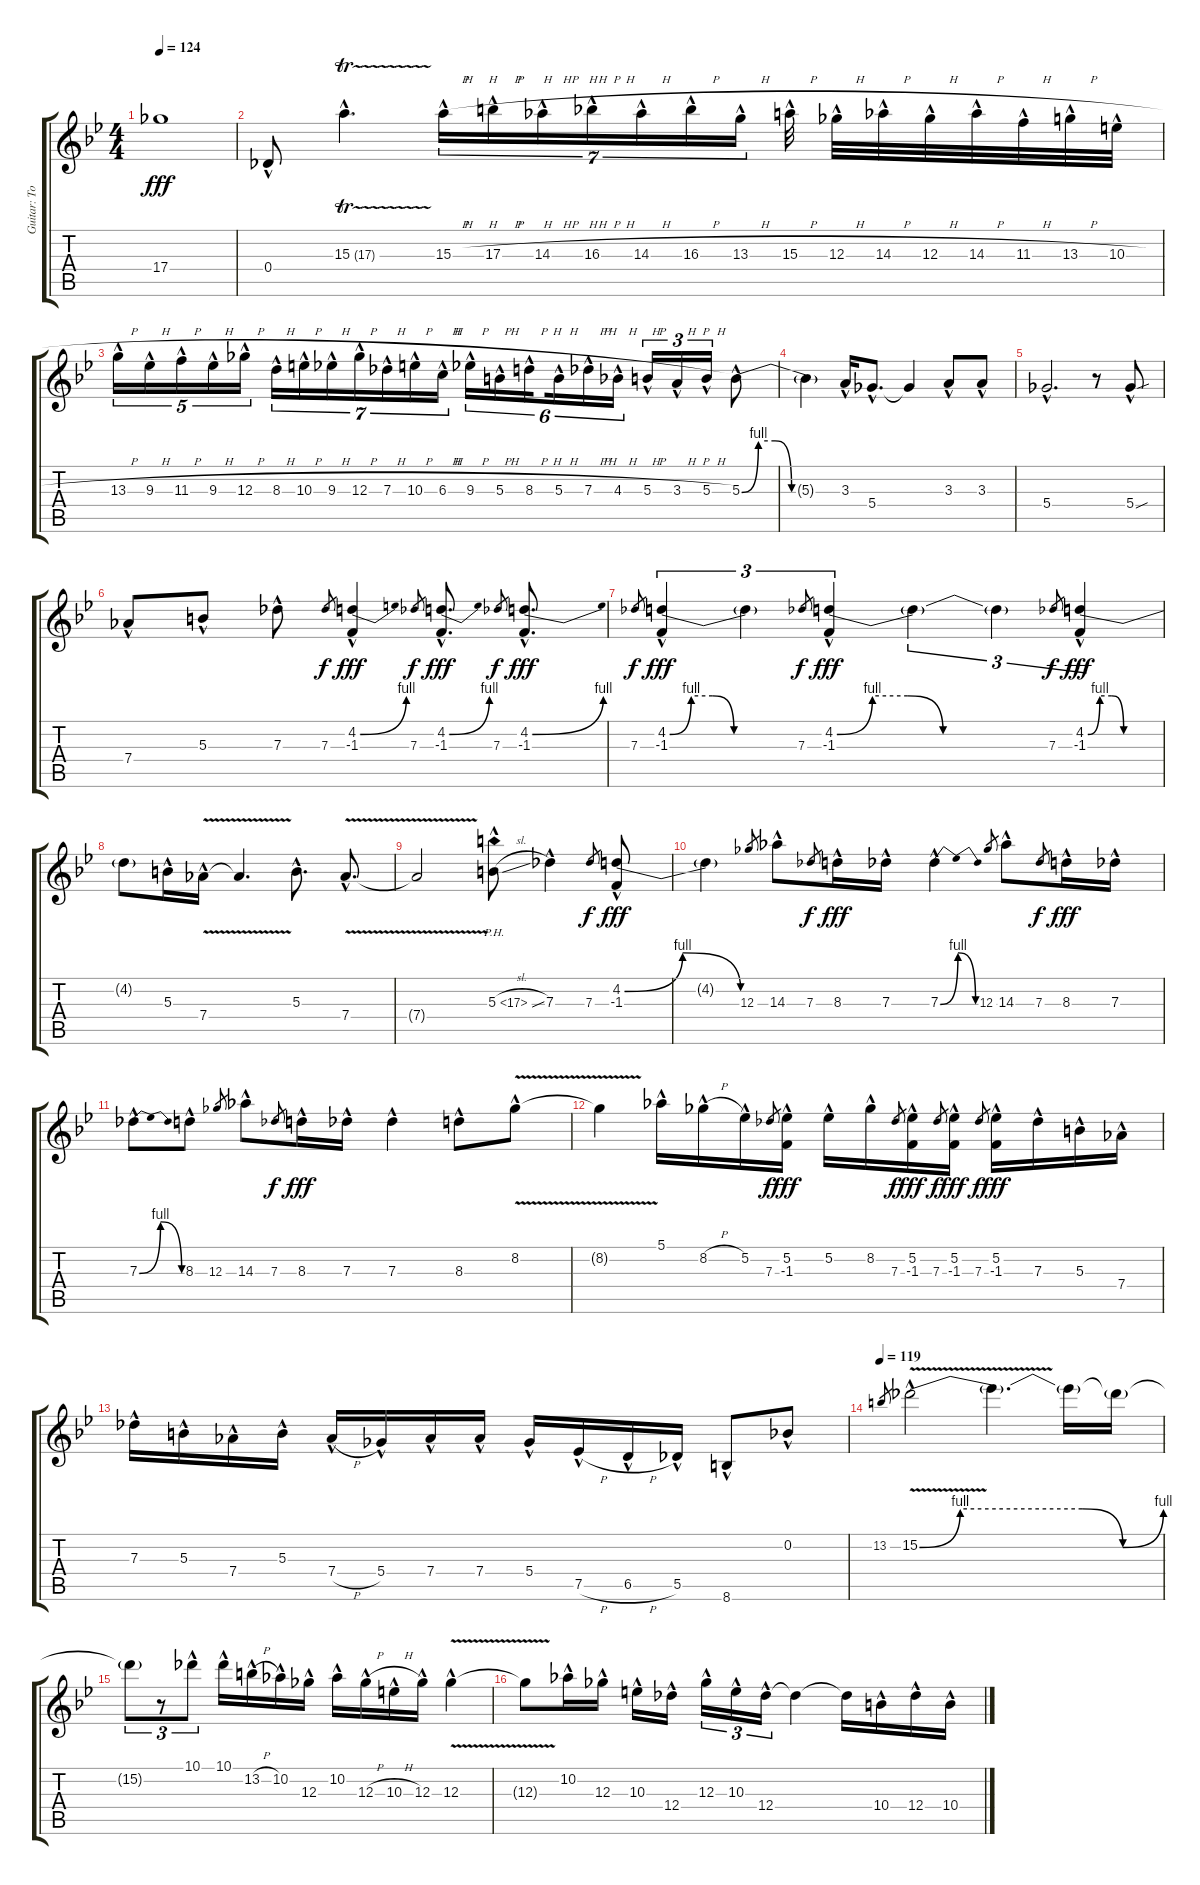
\track ("Guitar: Tony L" "Guitar: To") {instrument distortionguitar}
\staff {score tabs}
\tuning (Eb4 Bb3 Gb3 Db3 Ab2 Eb2) {hide}
\ts (4 4)
\tempo 124
\clef g2
\ks bb
17.4{t}.1{dy fff} |
0.4{hac}.8 15.3{tr (17 32) hac}.4{d} 15.3{h hac}.16{tu (7 4)} 17.3{h hac}.16{tu (7 4)} 14.3{h hac}.16{tu (7 4)} 16.3{h hac}.16{tu (7 4)} 14.3{h hac}.16{tu (7 4)} 16.3{h hac}.16{tu (7 4)} 13.3{h hac}.16{tu (7 4)} 15.3{h hac}.32 12.3{h hac}.32 14.3{h hac}.32 12.3{h hac}.32 14.3{h hac}.32 11.3{h hac}.32 13.3{h hac}.32 10.3{h hac}.32 |
13.3{h hac}.16{tu (5 4)} 9.3{h hac}.16{tu (5 4)} 11.3{h hac}.16{tu (5 4)} 9.3{h hac}.16{tu (5 4)} 12.3{h hac}.16{tu (5 4)} 8.3{h hac}.16{tu (7 4)} 10.3{h hac}.16{tu (7 4)} 9.3{h hac}.16{tu (7 4)} 12.3{h hac}.16{tu (7 4)} 7.3{h hac}.16{tu (7 4)} 10.3{h hac}.16{tu (7 4)} 6.3{h hac}.16{tu (7 4)} 9.3{h hac}.16{tu (6 4)} 5.3{h hac}.16{tu (6 4)} 8.3{h hac}.16{tu (6 4) beam splitsecondary} 5.3{h hac}.16{tu (6 4) beam merge} 7.3{h hac}.16{tu (6 4)} 4.3{h hac}.16{tu (6 4)} 5.3{h hac}.16{tu (3 2)} 3.3{h hac}.16{tu (3 2)} 5.3{h hac}.16{tu (3 2)} 5.3{be (custom 0 0 10 4 20 4 30 0 60 0) hac}.8 |
5.3{t}.4 3.3{hac}.16 5.4{hac}.8{d} 5.4{t}.4 3.3{hac}.8 3.3{hac}.8 |
5.4{hac}.2{d} r.8 5.4{sou hac}.8 |
7.4{hac}.8 5.3{hac}.8 7.3{hac}.8 7.3.8{gr dy f} (4.2{be (bend 0 0 60 4) hac} -1.3).4{dy fff} 7.3.8{gr dy f} (4.2{be (bend 0 0 60 4) hac} -1.3).8{d dy fff} 7.3.8{gr dy f} (4.2{be (bend 0 0 60 4) hac} -1.3).8{d dy fff} |
7.3.8{gr dy f} (4.2{be (custom 0 0 10 4 20 4 30 0 60 0) hac} -1.3).4{tu (3 2) dy fff} 4.2{t}.4{tu (3 2)} 7.3.8{gr dy f} (4.2{be (custom 0 0 10 4 20 4 30 0 60 0) hac} -1.3).4{tu (3 2) dy fff} 4.2{t}.4{tu (3 2)} 4.2{t}.4{tu (3 2)} 7.3.8{gr dy f} (4.2{be (custom 0 0 10 4 20 4 30 0 60 0) hac} -1.3).4{tu (3 2) dy fff} |
4.2{t}.8 5.3{hac}.16 7.4{v hac}.16 7.4{t}.4{d} 5.3{hac}.8{d} 7.4{v hac}.8{d} |
7.4{t}.2 5.3{ph 12 sl hac}.8 7.3{hac}.4 7.3.8{gr dy f} (4.2{be (bendrelease 0 0 10 4 50 4 60 0) hac} -1.3).8{dy fff} |
4.2{t}.4 12.3.8{gr} 14.3{hac}.8 7.3.8{gr dy f} 8.3{hac}.16{dy fff} 7.3{hac}.16 7.3{be (bendrelease 0 0 10 4 50 4 60 0) hac}.4 12.3.8{gr} 14.3{hac}.8 7.3.8{gr dy f} 8.3{hac}.16{dy fff} 7.3{hac}.16 |
7.3{be (bendrelease 0 0 10 4 50 4 60 0) hac}.8 8.3{hac}.8 12.3.8{gr} 14.3{hac}.8 7.3.8{gr dy f} 8.3{hac}.16{dy fff} 7.3{hac}.16 7.3{hac}.4 8.3{hac}.8 8.2{v hac}.8 |
8.2{t}.4 5.1{hac}.16 8.2{h hac}.16 5.2{hac}.16 7.3.8{gr dy f} (5.2{hac} -1.3).16{dy fff} 5.2{hac}.16 8.2{hac}.16 7.3.8{gr dy f} (5.2{hac} -1.3).16{dy fff} 7.3.8{gr dy f} (5.2{hac} -1.3).16{dy fff} 7.3.8{gr dy f} (5.2{hac} -1.3).16{dy fff} 7.3{hac}.16 5.3{hac}.16 7.4{hac}.16 |
7.3{hac}.16 5.3{hac}.16 7.4{hac}.16 5.3{hac}.16 7.4{h hac}.16 5.4{hac}.16 7.4{hac}.16 7.4{hac}.16 5.4{hac}.16 7.5{h hac}.16 6.5{h hac}.16 5.5{hac}.16 8.6{hac}.8 0.2{hac}.8 |
\tempo 119
13.2.8{gr} 15.2{be (custom 0 0 10 4 40 4 50 0 60 4) v hac}.2 15.2{t}.4{d} 15.2{t}.16 15.2{t}.16 |
15.2{t}.8{tu (3 2)} r.8{tu (3 2)} 10.1{hac}.8{tu (3 2)} 10.1{hac}.16 13.2{h hac}.16 10.2{hac}.16 12.3{hac}.16 10.2{hac}.16 12.3{h hac}.16 10.3{h hac}.16 12.3{hac}.16 12.3{v hac}.4 |
12.3{t}.8 10.2{hac}.16 12.3{hac}.16 10.3{hac}.16 12.4{hac}.16{beam splitsecondary} 12.3{hac}.16{tu (3 2)} 10.3{hac}.16{tu (3 2)} 12.4{hac}.16{tu (3 2)} 12.4{t}.4 12.4{t}.16 10.4{hac}.16 12.4{hac}.16 10.4{hac}.16
